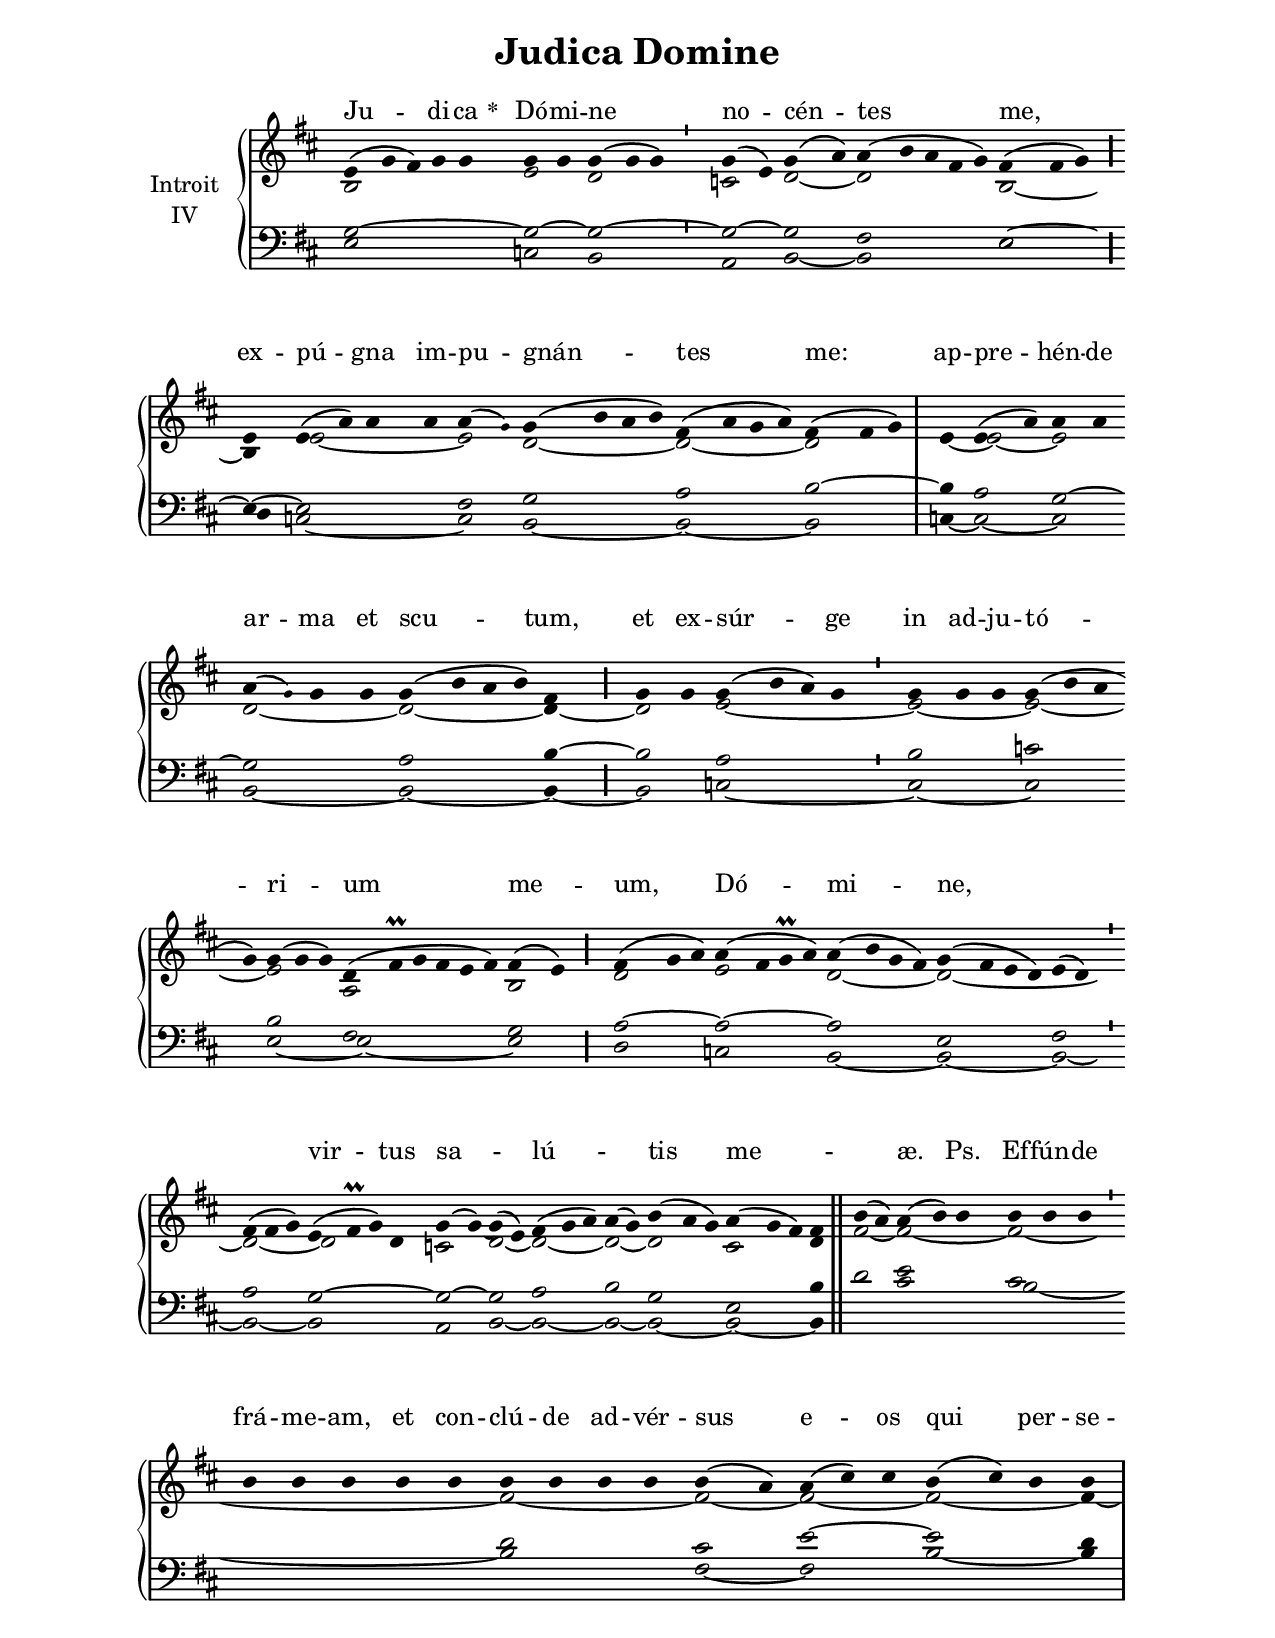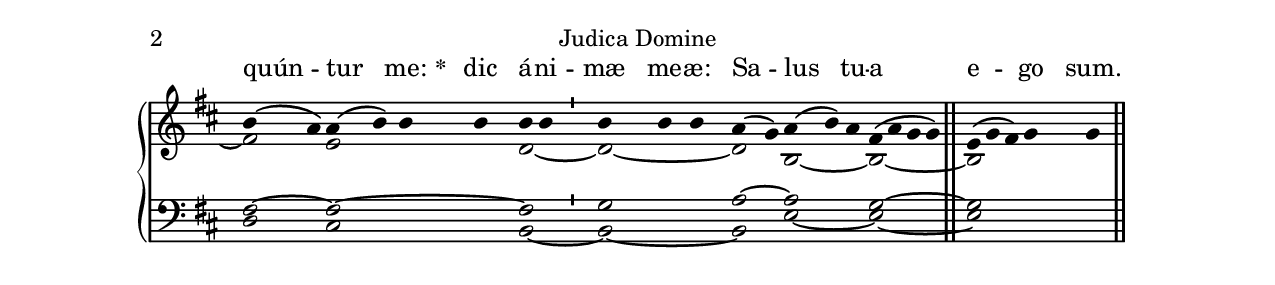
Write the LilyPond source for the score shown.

\version "2.18"
\include "gregorian.ly"
\include "noh2.ily"


%Page reference: page i.326
%(volume.page)

global = {
 \key g \lydian
 \cadenzaOn 
}

\header {
  title = \markup \center-column {"Judica Domine" \vspace #1 }
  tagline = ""
  composer = ""
}

\paper {
 #(include-special-characters)
  oddHeaderMarkup = \markup \fill-line {
    \line {}
    \center-column {
      \on-the-fly #first-page     " "
      \on-the-fly #not-first-page "Judica Domine"
    }
    \line { \on-the-fly #print-page-number-check-first \fromproperty #'page:page-number-string }
  }
  evenHeaderMarkup = \markup \fill-line {
    \line { \on-the-fly #print-page-number-check-first \fromproperty #'page:page-number-string }
    \center-column { "Judica Domine" }
    \line {}
  }
}

chantText = \lyricmode {
Ju -- di -- ca 
\set stanza = " * " Dó -- mi -- ne no -- cén -- tes me, 
ex -- pú -- gna im -- pu -- gnán -- tes me: 
ap -- pre -- hén -- de ar -- ma et scu -- tum, 
et ex -- súr -- ge in ad -- ju -- tó -- ri -- um me -- um, 
Dó -- mi -- ne, _ _ vir -- tus sa -- lú -- _ tis me -- _ _ æ. Ps. 
Ef -- fún -- de frá -- me -- am, et con -- clú -- de ad -- vér -- sus e -- os qui per -- se -- quún -- tur me: 
\set stanza = " * " 
dic á -- ni -- mæ me -- æ: Sa -- lus tu -- a e -- go sum. 
Jú -- di -- ca. }

chantMusic = {
\tieDown   e'4 ( g'4 fis'4) g'4 g'4  g'4 g'4 g'4 ( g'4 g'4) \divisioMinima
 g'4 ( e'4) g'4 ( a'4) a'4 ( b'4 a'4 fis'4 g'4) fis'4 ( fis'4 g'4) \divisioMaior \forceBreak

 e'4 e'4 ( a'4) a'4 a'4 a'4 ( \once \tweak #'font-size #-4 g' ) g'4 ( b'4 a'4 b'4) fis'4 ( a'4 g'4 a'4) fis'4 ( fis'4 g'4) \divisioMaxima
 e'4 e'4 ( a'4) a'4 a'4 \forceBreak
 a'4 ( \once \tweak #'font-size #-4 g' ) g'4 g'4 g'4 ( b'4 a'4 b'4) fis'4 \divisioMaior
 g'4 g'4 g'4 ( b'4 a'4) g'4 \divisioMinima
 g'4 g'4 g'4 g'4 ( b'4 a'4 \forceBreak
) g'4 g'4 ( g'4 g'4) d'4 ( fis'\prall g'4 fis'4 e'4 fis'4) fis'4 ( e'4) \divisioMaior
 fis'4 ( g'4 a'4) a'4 ( fis'4 g'\prall a'4) a'4 ( b'4 g'4 fis'4) g'4 ( fis'4 e'4 d'4) e'4 ( d'4) \divisioMinima \forceBreak

 fis'4 ( fis'4 g'4) e'4 ( fis'\prall g'4) d'4 g'4 ( g'4) ~ g'4 ( e'4) fis'4 ( g'4 a'4) a'4 ( g'4) b'4 ( a'4 g'4) a'4 ( g'4 fis'4) fis'4 \finalis
 b'4 ( a'4) a'4 ( b'4) b'4 b'4 b'4 b'4 \divisioMinima \forceBreak

 b'4 b'4 b'4 b'4 b'4 b'4 b'4 b'4 b'4 b'4 ( a'4) a'4 ( cis''4) cis''4 b'4 ( cis''4) b'4 b'4 \divisioMaxima \forceBreak

 b'4 ( a'4) a'4 ( b'4) b'4 b'4 b'4 b'4 \divisioMinima
 b'4 b'4 b'4 a'4 ( g'4) a'4 ( b'4) a'4 fis'4 ( a'4 g'4 g'4) \finalis
 e'4 ( g'4 fis'4) g'4 g'4 \finalis

}

altoMusic = {
b2*5/2 e'2 d'2*3/2 \divisioMinima
c'2 d'2 ~ d'2*5/2 b2*3/2 ~ \divisioMaior
b4 e'2*4/2 ~ e'2 d'2*4/2 ~ d'2*4/2 ~ d'2*3/2 \divisioMaxima
e'4 ~ e'2 ~ e'2 d'2*4/2 ~ d'2*4/2 ~ d'4 ~ \divisioMaior
d'2 e'2*4/2 ~ \divisioMinima
e'2*3/2 ~ e'2*4/2 ~ e'2*3/2 a2*6/2 b2 \divisioMaior
d'2*3/2 e'2*4/2 d'2*4/2 ~ d'2*6/2 ~ \divisioMinima
d'2*3/2 ~ d'2*4/2 c'2 d'2 ~ d'2*3/2 ~ d'2 ~ d'2*3/2 cis'2*3/2 d'4 \finalis
fis'2 ~ fis'2*3/2 ~ fis'2*8/2 ~ fis'2*4/2 ~ fis'2 ~ fis'2*3/2 ~ fis'2*3/2 ~ fis'4 ~ \divisioMaxima
fis'2 e'2*4/2 d'2 ~ \divisioMinima
d'2*3/2 ~ d'2 b2*3/2 ~ b2*4/2 ~ \finalis
b2*5/2 \finalis
}

tenorMusic = {
g2*5/2 ~ g2 ~ g2*3/2 ~ \divisioMinima
g2 ~ g2 fis2*5/2 e2*3/2 ~ \divisioMaior
e4 ~ e2*4/2 fis2 g2*4/2 a2*4/2 b2*3/2 ~ \divisioMaxima
b4 a2 g2 ~ g2*4/2 a2*4/2 b4 ~ \divisioMaior
b2 a2*4/2 \divisioMinima
b2*3/2 c'2*4/2 b2*3/2 fis2*6/2 g2 \divisioMaior
a2*3/2 ~ a2*4/2 ~ a2*4/2 e2*4/2 fis2 \divisioMinima
a2*3/2 g2*4/2 ~ g2 ~ g2 a2*3/2 b2 g2*3/2 e2*3/2 b4 \finalis
d'2 e'2*3/2 cis'2*8/2 d'2*4/2 cis'2 e'2*3/2 ~ e'2*3/2 d'4 \divisioMaxima
fis2 ~ fis2*4/2 ~ fis2 \divisioMinima
g2*3/2 a2 ~ a2*3/2 g2*4/2 ~ \finalis
g2*5/2 \finalis
}

bassMusic = {
e2*5/2 c2 b,2*3/2 \divisioMinima
a,2 b,2 ~ b,2*5/2 e2*3/2 \divisioMaior
d4 c2*4/2 ~ c2 b,2*4/2 ~ b,2*4/2 ~ b,2*3/2 \divisioMaxima
c4 ~ c2 ~ c2 b,2*4/2 ~ b,2*4/2 ~ b,4 ~ \divisioMaior
b,2 c2*4/2 ~ \divisioMinima
c2*3/2 ~ c2*4/2 e2*3/2 ~ e2*6/2 ~ e2 \divisioMaior
d2*3/2 c2*4/2 b,2*4/2 ~ b,2*4/2 ~ b,2 ~ \divisioMinima
b,2*3/2 ~ b,2*4/2 a,2 b,2 ~ b,2*3/2 ~ b,2 ~ b,2*3/2 ~ b,2*3/2 ~ b,4 \finalis
r2 cis'2*3/2 b2*8/2 ~ b2*4/2 fis2 ~ fis2*3/2 b2*3/2 ~ b4 \divisioMaxima
d2 cis2*4/2 b,2 ~ \divisioMinima
b,2*3/2 ~ b,2 e2*3/2 ~ e2*4/2 ~ \finalis
e2*5/2 \finalis
}

voiceLines = {
\voiceLineStyle


}

\score{
  <<
    \new GrandStaff <<
      \set GrandStaff.autoBeaming = ##f
      \set GrandStaff.instrumentName = \markup \center-column {
        "Introit"
        "IV"
      }
      \new Staff = up <<
        \new Voice = "chant" {
          \voiceOne \global \chantMusic
        }
        \new Voice {
          \voiceTwo \global \altoMusic
        }
      >>

      \new Staff = down <<
        \clef bass
        \new Voice {
          \voiceOne \global \tenorMusic
        }
        \new Voice {
          \voiceTwo \global \bassMusic
        }
	\new Voice {
        \voiceThree \global \voiceLines
        }
      >>
    >>
    \new Lyrics \lyricsto chant {
      \chantText
    }
  >>
  \layout{
  }
  \midi{
    \tempo 4 = 125
  }
}
